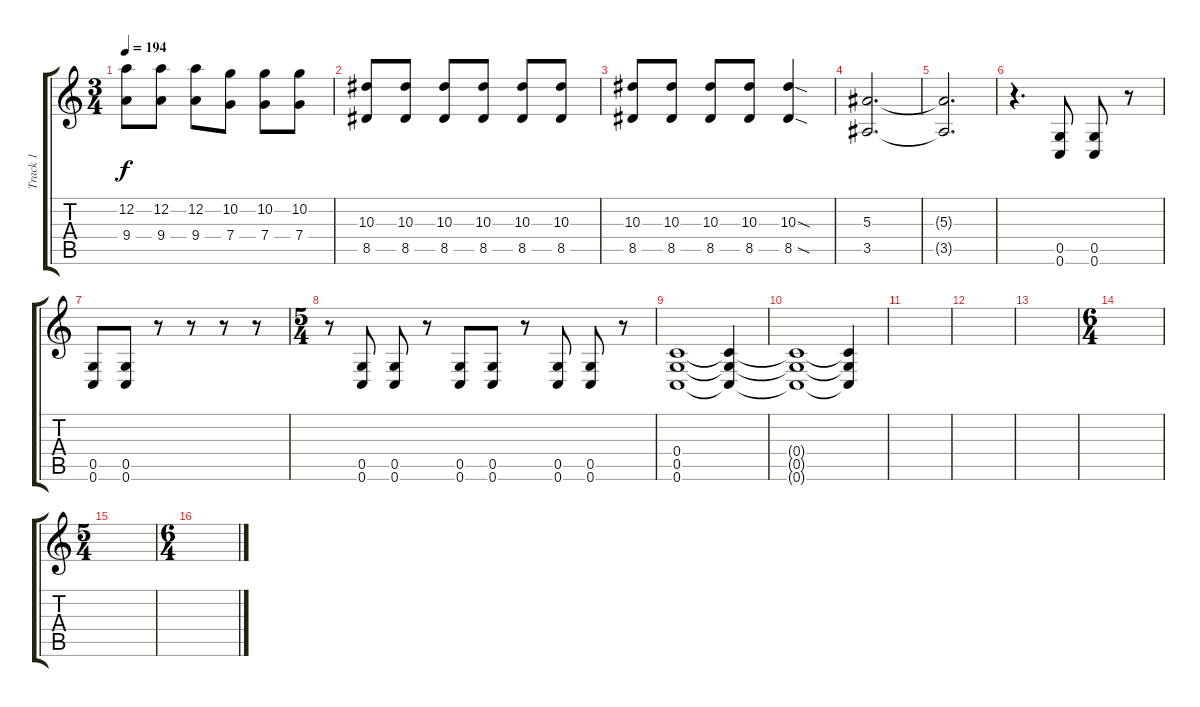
\track ("Track 1" "Track 1") {instrument distortionguitar}
\staff {score tabs}
\tuning (D4 A3 F3 C3 G2 C2) {hide}
\ts (3 4)
\tempo 194
\clef g2
\ks c
(12.2 9.4).8{dy f} (12.2 9.4).8 (12.2 9.4).8 (10.2 7.4).8 (10.2 7.4).8 (10.2 7.4).8 |
(10.3 8.5).8 (10.3 8.5).8 (10.3 8.5).8 (10.3 8.5).8 (10.3 8.5).8 (10.3 8.5).8 |
(10.3 8.5).8 (10.3 8.5).8 (10.3 8.5).8 (10.3 8.5).8 (10.3{sod} 8.5{sod}).4 |
(5.3 3.5).2{d} |
(5.3{t} 3.5{t}).2{d} |
r.4{d} (0.5 0.6).8 (0.5 0.6).8 r.8 |
(0.5 0.6).8 (0.5 0.6).8 r.8 r.8 r.8 r.8 |
\ts (5 4)
r.8 (0.5 0.6).8 (0.5 0.6).8 r.8 (0.5 0.6).8 (0.5 0.6).8 r.8 (0.5 0.6).8 (0.5 0.6).8 r.8 |
(0.4 0.5 0.6).1 (0.4{t} 0.5{t} 0.6{t}).4 |
(0.4{t} 0.5{t} 0.6{t}).1 (0.4{t} 0.5{t} 0.6{t}).4 |
|
|
|
\ts (6 4)
|
\ts (5 4)
|
\ts (6 4)
